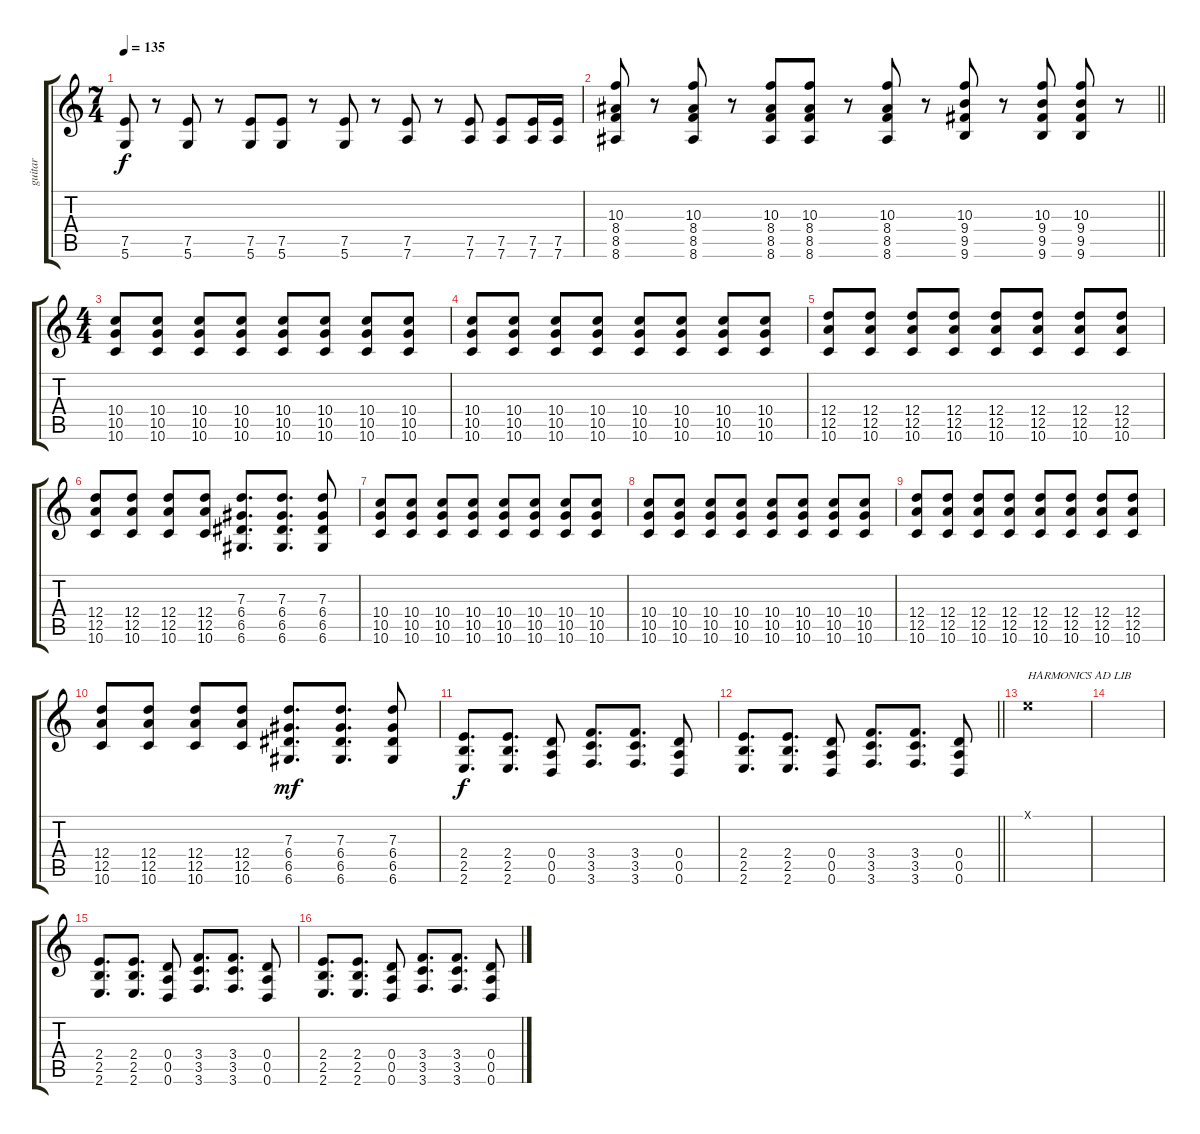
\track ("guitar" "guitar") {instrument overdrivenguitar}
\staff {score tabs}
\tuning (E4 B3 G3 D3 A2 D2) {hide}
\ts (7 4)
\tempo 135
\clef g2
\ks c
(7.5 5.6).8{dy f} r.8 (7.5 5.6).8 r.8 (7.5 5.6).8 (7.5 5.6).8 r.8 (7.5 5.6).8 r.8 (7.5 7.6).8 r.8 (7.5 7.6).8 (7.5 7.6).8 (7.5 7.6).16 (7.5 7.6).16 |
\barLineRight lightlight
(10.3 8.4 8.5 8.6).8 r.8 (10.3 8.4 8.5 8.6).8 r.8 (10.3 8.4 8.5 8.6).8 (10.3 8.4 8.5 8.6).8 r.8 (10.3 8.4 8.5 8.6).8 r.8 (10.3 9.4 9.5 9.6).8 r.8 (10.3 9.4 9.5 9.6).8 (10.3 9.4 9.5 9.6).8 r.8 |
\ts (4 4)
(10.4 10.5 10.6).8 (10.4 10.5 10.6).8 (10.4 10.5 10.6).8 (10.4 10.5 10.6).8 (10.4 10.5 10.6).8 (10.4 10.5 10.6).8 (10.4 10.5 10.6).8 (10.4 10.5 10.6).8 |
(10.4 10.5 10.6).8 (10.4 10.5 10.6).8 (10.4 10.5 10.6).8 (10.4 10.5 10.6).8 (10.4 10.5 10.6).8 (10.4 10.5 10.6).8 (10.4 10.5 10.6).8 (10.4 10.5 10.6).8 |
(12.4 12.5 10.6).8 (12.4 12.5 10.6).8 (12.4 12.5 10.6).8 (12.4 12.5 10.6).8 (12.4 12.5 10.6).8 (12.4 12.5 10.6).8 (12.4 12.5 10.6).8 (12.4 12.5 10.6).8 |
(12.4 12.5 10.6).8 (12.4 12.5 10.6).8 (12.4 12.5 10.6).8 (12.4 12.5 10.6).8 (7.3 6.4 6.5 6.6).8{d} (7.3 6.4 6.5 6.6).8{d} (7.3 6.4 6.5 6.6).8 |
(10.4 10.5 10.6).8 (10.4 10.5 10.6).8 (10.4 10.5 10.6).8 (10.4 10.5 10.6).8 (10.4 10.5 10.6).8 (10.4 10.5 10.6).8 (10.4 10.5 10.6).8 (10.4 10.5 10.6).8 |
(10.4 10.5 10.6).8 (10.4 10.5 10.6).8 (10.4 10.5 10.6).8 (10.4 10.5 10.6).8 (10.4 10.5 10.6).8 (10.4 10.5 10.6).8 (10.4 10.5 10.6).8 (10.4 10.5 10.6).8 |
(12.4 12.5 10.6).8 (12.4 12.5 10.6).8 (12.4 12.5 10.6).8 (12.4 12.5 10.6).8 (12.4 12.5 10.6).8 (12.4 12.5 10.6).8 (12.4 12.5 10.6).8 (12.4 12.5 10.6).8 |
(12.4 12.5 10.6).8 (12.4 12.5 10.6).8 (12.4 12.5 10.6).8 (12.4 12.5 10.6).8 (7.3 6.4 6.5 6.6).8{d dy mf} (7.3 6.4 6.5 6.6).8{d} (7.3 6.4 6.5 6.6).8 |
(2.4 2.5 2.6).8{d dy f} (2.4 2.5 2.6).8{d} (0.4 0.5 0.6).8 (3.4 3.5 3.6).8{d} (3.4 3.5 3.6).8{d} (0.4 0.5 0.6).8 |
\barLineRight lightlight
(2.4 2.5 2.6).8{d} (2.4 2.5 2.6).8{d} (0.4 0.5 0.6).8 (3.4 3.5 3.6).8{d} (3.4 3.5 3.6).8{d} (0.4 0.5 0.6).8 |
0.1{x}.1{txt "HARMONICS AD LIB"} |
|
(2.4 2.5 2.6).8{d} (2.4 2.5 2.6).8{d} (0.4 0.5 0.6).8 (3.4 3.5 3.6).8{d} (3.4 3.5 3.6).8{d} (0.4 0.5 0.6).8 |
(2.4 2.5 2.6).8{d} (2.4 2.5 2.6).8{d} (0.4 0.5 0.6).8 (3.4 3.5 3.6).8{d} (3.4 3.5 3.6).8{d} (0.4 0.5 0.6).8
